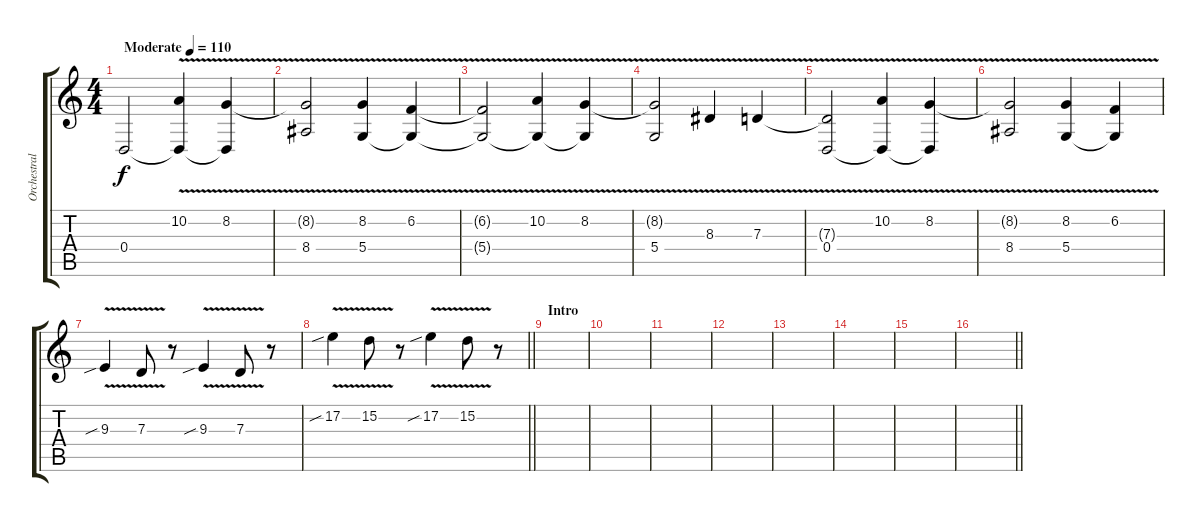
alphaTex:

\track ("Orchestral String 2" "Orchestral") {instrument stringensemble1}
\staff {score tabs}
\tuning (E4 B3 G3 D3 A2 D2) {hide}
\ts (4 4)
\tempo (110 "Moderate")
\clef g2
\ks c
0.4.2{dy f instrument stringensemble1} (10.2{v} 0.4{t}).4 (8.2{v} 0.4{t}).4 |
(8.2{t} 8.4).2 (8.2{v} 5.4).4 (6.2{v} 5.4{t}).4 |
(6.2{t} 5.4{t}).2 (10.2{v} 5.4{t}).4 (8.2{v} 5.4{t}).4 |
(8.2{t} 5.4).2 8.3{v}.4 7.3{v}.4 |
(7.3{t} 0.4).2 (10.2{v} 0.4{t}).4 (8.2{v} 0.4{t}).4 |
(8.2{t} 8.4).2 (8.2{v} 5.4).4 (6.2{v} 5.4{t}).4 |
9.3{v sib}.4 7.3{v}.8 r.8 9.3{v sib}.4 7.3{v}.8 r.8 |
\barLineRight lightlight
17.2{v sib}.4 15.2{v}.8 r.8 17.2{v sib}.4 15.2{v}.8 r.8 |
\section ("" "Intro")
|
|
|
|
|
|
|
\barLineRight lightlight
